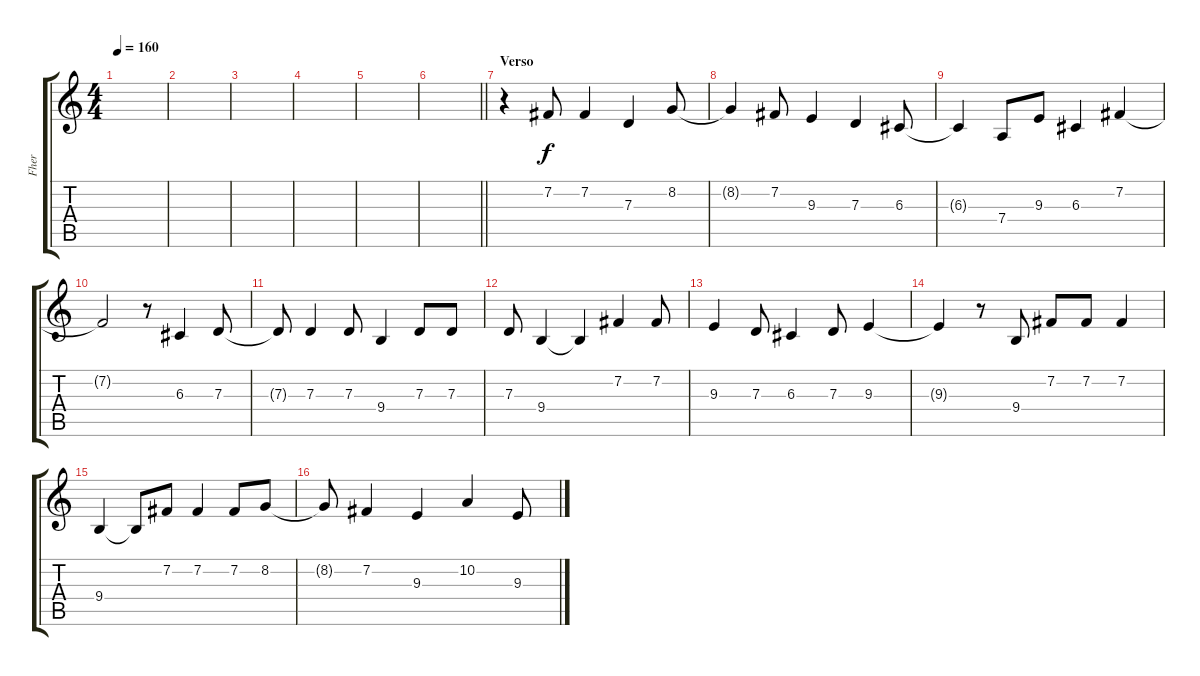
\track ("Fher" "Fher") {instrument sopranosax}
\staff {score tabs}
\tuning (E4 B3 G3 D3 A2 E2) {hide}
\ts (4 4)
\tempo 160
\clef g2
\ks c
|
|
|
|
|
\barLineRight lightlight
|
\section ("" "Verso")
r.4 7.2.8 7.2.4 7.3.4 8.2.8 |
8.2{t}.4 7.2.8 9.3.4 7.3.4 6.3.8 |
6.3{t}.4 7.4.8 9.3.8 6.3.4 7.2.4 |
7.2{t}.2 r.8 6.3.4 7.3.8 |
7.3{t}.8 7.3.4 7.3.8 9.4.4 7.3.8 7.3.8 |
7.3.8 9.4.4 9.4{t}.4 7.2.4 7.2.8 |
9.3.4 7.3.8 6.3.4 7.3.8 9.3.4 |
9.3{t}.4 r.8 9.4.8 7.2.8 7.2.8 7.2.4 |
9.4.4 9.4{t}.8 7.2.8 7.2.4 7.2.8 8.2.8 |
8.2{t}.8 7.2.4 9.3.4 10.2.4 9.3.8
